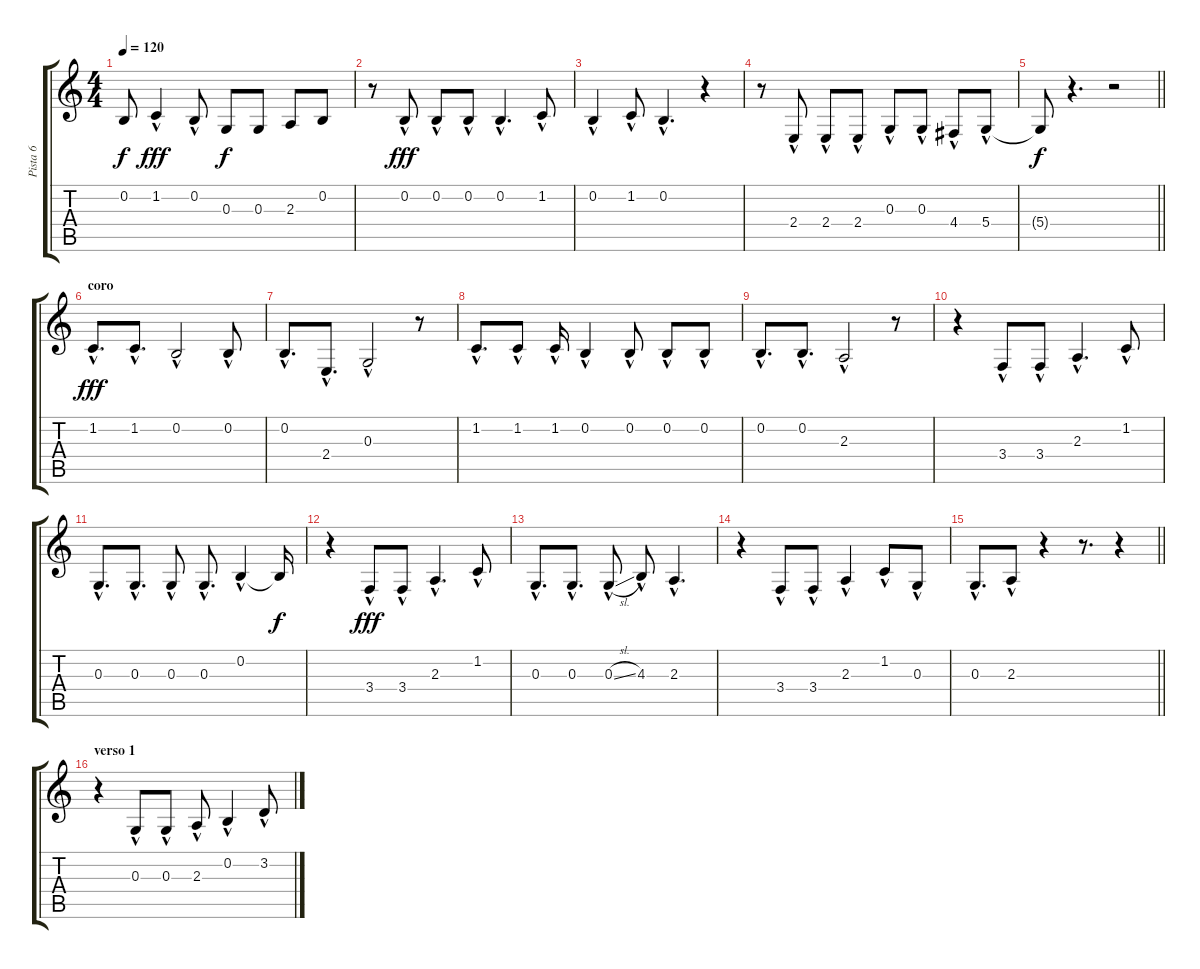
\track ("Pista 6" "Pista 6") {instrument lead1square}
\staff {score tabs}
\tuning (E4 B3 G3 D3 A2 E2) {hide}
\ts (4 4)
\tempo 120
\clef g2
\ks c
0.2{t}.8{dy f} 1.2{hac}.4{dy fff} 0.2{hac}.8 0.3.8{dy f} 0.3.8 2.3.8 0.2.8 |
r.8 0.2{hac}.8{dy fff} 0.2{hac}.8 0.2{hac}.8 0.2{hac}.4{d} 1.2{hac}.8 |
0.2{hac}.4 1.2{hac}.8 0.2{hac}.4{d} r.4 |
r.8 2.4{hac}.8 2.4{hac}.8 2.4{hac}.8 0.3{hac}.8 0.3{hac}.8 4.4{hac}.8 5.4{hac}.8 |
\barLineRight lightlight
5.4{t}.8{dy f} r.4{d} r.2 |
\section ("" "coro")
1.2{hac}.8{d dy fff} 1.2{hac}.8{d} 0.2{hac}.2 0.2{hac}.8 |
0.2{hac}.8{d} 2.4{hac}.8{d} 0.3{hac}.2 r.8 |
1.2{hac}.8{d} 1.2{hac}.8 1.2{hac}.16 0.2{hac}.4 0.2{hac}.8 0.2{hac}.8 0.2{hac}.8 |
0.2{hac}.8{d} 0.2{hac}.8{d} 2.3{hac}.2 r.8 |
r.4 3.4{hac}.8 3.4{hac}.8 2.3{hac}.4{d} 1.2{hac}.8 |
0.3{hac}.8{d} 0.3{hac}.8{d} 0.3{hac}.8 0.3{hac}.8{d} 0.2{hac}.4 0.2{t}.16{dy f} |
r.4 3.4{hac}.8{dy fff} 3.4{hac}.8 2.3{hac}.4{d} 1.2{hac}.8 |
0.3{hac}.8{d} 0.3{hac}.8{d} 0.3{sl hac}.8 4.3{hac}.8 2.3{hac}.4{d} |
r.4 3.4{hac}.8 3.4{hac}.8 2.3{hac}.4 1.2{hac}.8 0.3{hac}.8 |
\barLineRight lightlight
0.3{hac}.8{d} 2.3{hac}.8 r.4 r.8{d} r.4 |
\section ("" "verso 1")
r.4 0.3{hac}.8 0.3{hac}.8 2.3{hac}.8 0.2{hac}.4 3.2{hac}.8
